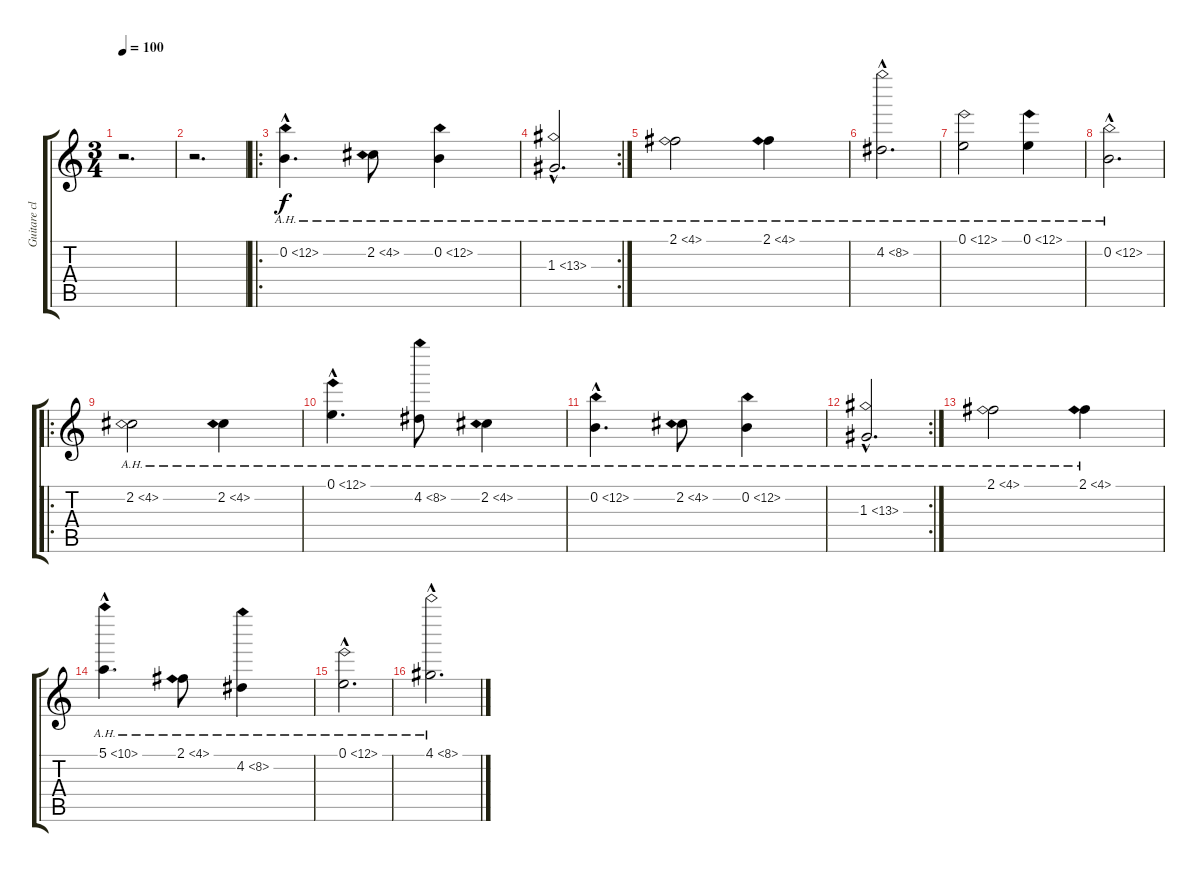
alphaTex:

\track ("Guitare classique" "Guitare cl") {instrument acousticguitarnylon}
\staff {score tabs}
\tuning (E4 B3 G3 D3 A2 E2) {hide}
\ts (3 4)
\tempo 100
\clef g2
\ks c
r.2{d dy f} |
r.2{d} |
\ro
0.2{ah 12 hac}.4{d} 2.2{ah 2}.8 0.2{ah 12}.4 |
\rc 2
1.3{ah 12 hac}.2{d} |
2.1{ah 2}.2 2.1{ah 2}.4 |
4.2{ah 4 hac}.2{d} |
0.1{ah 12}.2 0.1{ah 12}.4 |
0.2{ah 12 hac}.2{d} |
\ro
2.2{ah 2}.2 2.2{ah 2}.4 |
0.1{ah 12 hac}.4{d} 4.2{ah 4}.8 2.2{ah 2}.4 |
0.2{ah 12 hac}.4{d} 2.2{ah 2}.8 0.2{ah 12}.4 |
\rc 2
1.3{ah 12 hac}.2{d} |
2.1{ah 2}.2 2.1{ah 2}.4 |
5.1{ah 5 hac}.4{d} 2.1{ah 2}.8 4.2{ah 4}.4 |
0.1{ah 12 hac}.2{d} |
4.1{ah 4 hac}.2{d}
